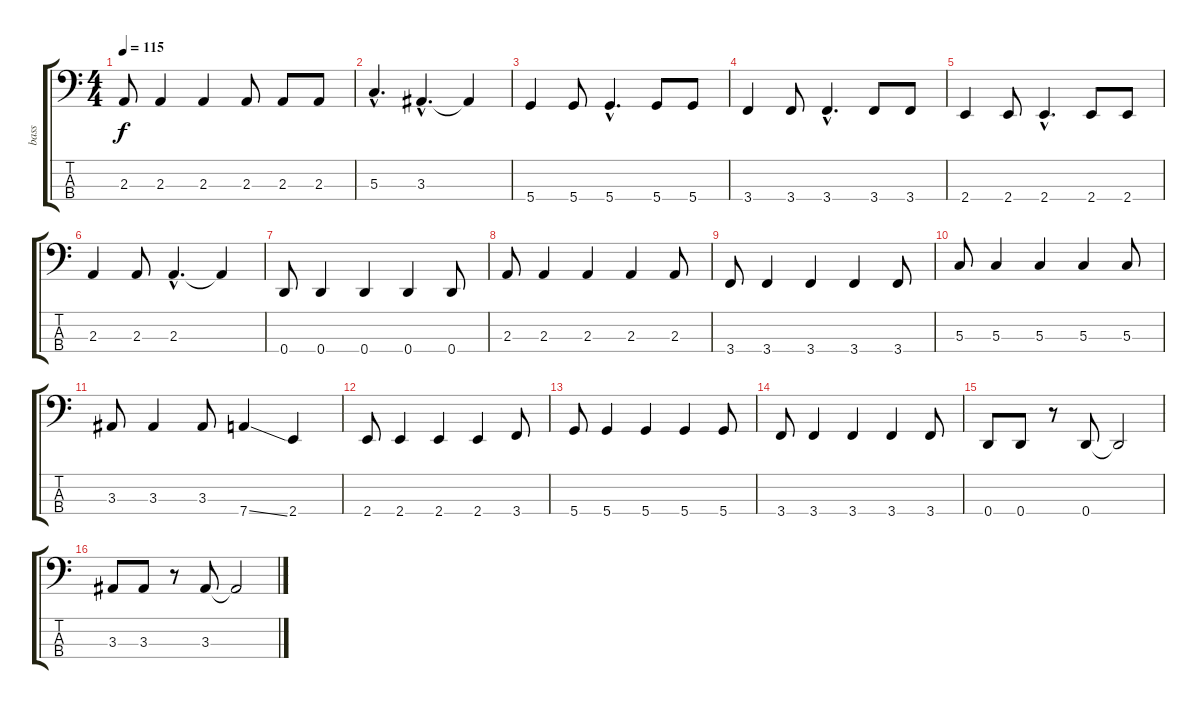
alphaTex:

\track ("bass" "bass") {instrument electricbasspick}
\staff {score tabs}
\tuning (F2 C2 G1 D1) {hide}
\ts (4 4)
\tempo 115
\clef f4
\ks c
2.3.8{dy f} 2.3.4 2.3.4 2.3.8 2.3.8 2.3.8 |
5.3{hac}.4{d} 3.3{hac}.4{d} 3.3{t}.4 |
5.4.4 5.4.8 5.4{hac}.4{d} 5.4.8 5.4.8 |
3.4.4 3.4.8 3.4{hac}.4{d} 3.4.8 3.4.8 |
2.4.4 2.4.8 2.4{hac}.4{d} 2.4.8 2.4.8 |
2.3.4 2.3.8 2.3{hac}.4{d} 2.3{t}.4 |
0.4.8 0.4.4 0.4.4 0.4.4 0.4.8 |
2.3.8 2.3.4 2.3.4 2.3.4 2.3.8 |
3.4.8 3.4.4 3.4.4 3.4.4 3.4.8 |
5.3.8 5.3.4 5.3.4 5.3.4 5.3.8 |
3.3.8 3.3.4 3.3.8 7.4{ss}.4 2.4.4 |
2.4.8 2.4.4 2.4.4 2.4.4 3.4.8 |
5.4.8 5.4.4 5.4.4 5.4.4 5.4.8 |
3.4.8 3.4.4 3.4.4 3.4.4 3.4.8 |
0.4.8 0.4.8 r.8 0.4.8 0.4{t}.2 |
3.3.8 3.3.8 r.8 3.3.8 3.3{t}.2
